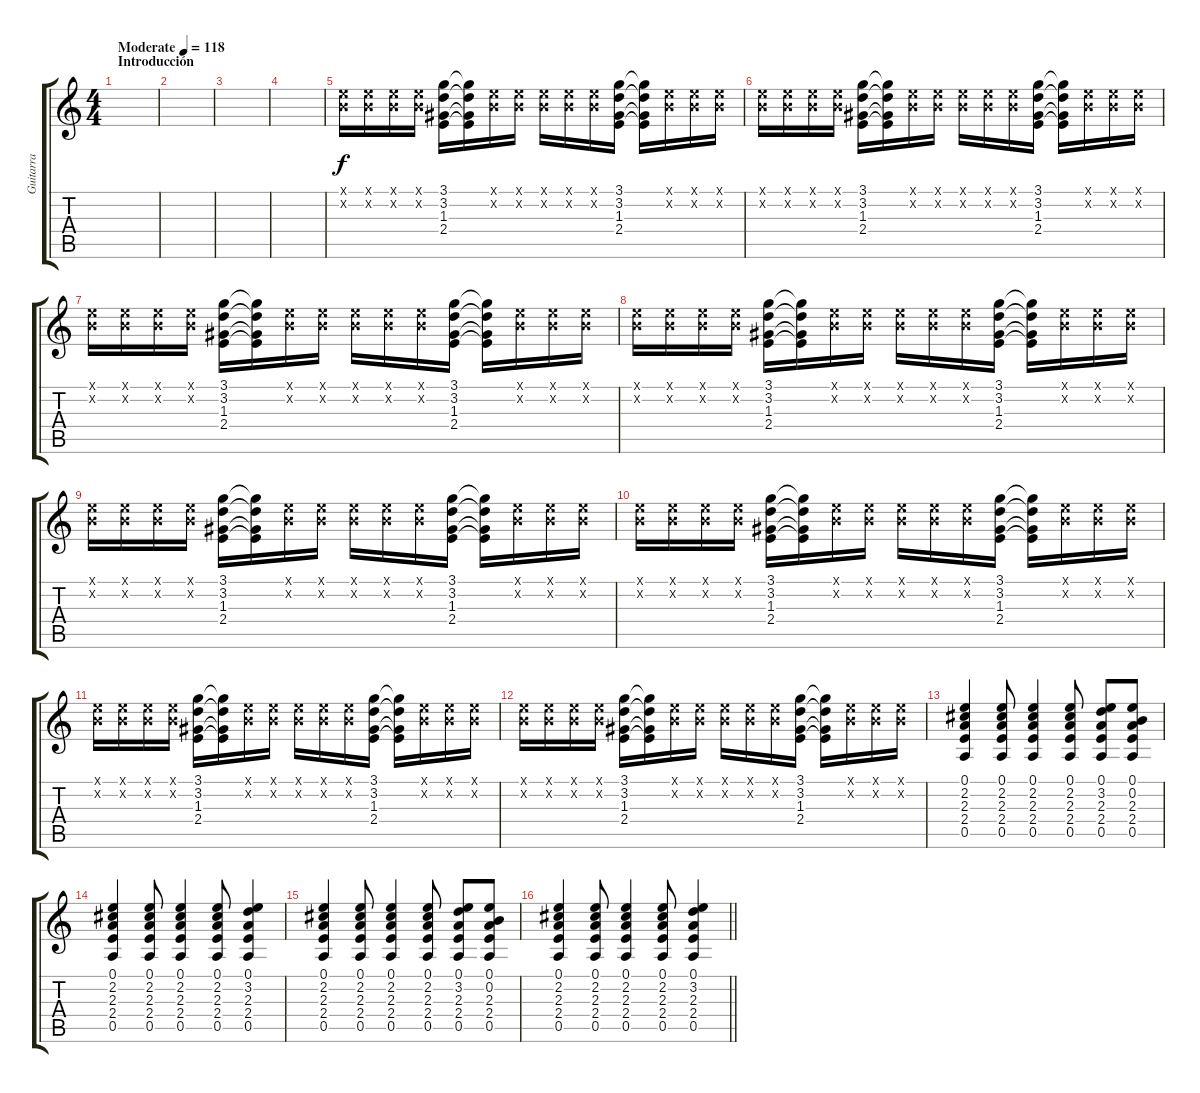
\track ("Guitarra" "Guitarra") {instrument electricguitarmuted}
\staff {score tabs}
\tuning (E4 B3 G3 D3 A2 E2) {hide}
\ts (4 4)
\section ("" "Introducción")
\tempo (118 "Moderate")
\clef g2
\ks c
|
|
|
|
(0.1{x} 0.2{x}).16 (0.1{x} 0.2{x}).16 (0.1{x} 0.2{x}).16 (0.1{x} 0.2{x}).16 (3.1 3.2 1.3 2.4).16 (3.1{t} 3.2{t} 1.3{t} 2.4{t}).16 (0.1{x} 0.2{x}).16 (0.1{x} 0.2{x}).16 (0.1{x} 0.2{x}).16 (0.1{x} 0.2{x}).16 (0.1{x} 0.2{x}).16 (3.1 3.2 1.3 2.4).16 (3.1{t} 3.2{t} 1.3{t} 2.4{t}).16 (0.1{x} 0.2{x}).16 (0.1{x} 0.2{x}).16 (0.1{x} 0.2{x}).16 |
(0.1{x} 0.2{x}).16 (0.1{x} 0.2{x}).16 (0.1{x} 0.2{x}).16 (0.1{x} 0.2{x}).16 (3.1 3.2 1.3 2.4).16 (3.1{t} 3.2{t} 1.3{t} 2.4{t}).16 (0.1{x} 0.2{x}).16 (0.1{x} 0.2{x}).16 (0.1{x} 0.2{x}).16 (0.1{x} 0.2{x}).16 (0.1{x} 0.2{x}).16 (3.1 3.2 1.3 2.4).16 (3.1{t} 3.2{t} 1.3{t} 2.4{t}).16 (0.1{x} 0.2{x}).16 (0.1{x} 0.2{x}).16 (0.1{x} 0.2{x}).16 |
(0.1{x} 0.2{x}).16 (0.1{x} 0.2{x}).16 (0.1{x} 0.2{x}).16 (0.1{x} 0.2{x}).16 (3.1 3.2 1.3 2.4).16 (3.1{t} 3.2{t} 1.3{t} 2.4{t}).16 (0.1{x} 0.2{x}).16 (0.1{x} 0.2{x}).16 (0.1{x} 0.2{x}).16 (0.1{x} 0.2{x}).16 (0.1{x} 0.2{x}).16 (3.1 3.2 1.3 2.4).16 (3.1{t} 3.2{t} 1.3{t} 2.4{t}).16 (0.1{x} 0.2{x}).16 (0.1{x} 0.2{x}).16 (0.1{x} 0.2{x}).16 |
(0.1{x} 0.2{x}).16 (0.1{x} 0.2{x}).16 (0.1{x} 0.2{x}).16 (0.1{x} 0.2{x}).16 (3.1 3.2 1.3 2.4).16 (3.1{t} 3.2{t} 1.3{t} 2.4{t}).16 (0.1{x} 0.2{x}).16 (0.1{x} 0.2{x}).16 (0.1{x} 0.2{x}).16 (0.1{x} 0.2{x}).16 (0.1{x} 0.2{x}).16 (3.1 3.2 1.3 2.4).16 (3.1{t} 3.2{t} 1.3{t} 2.4{t}).16 (0.1{x} 0.2{x}).16 (0.1{x} 0.2{x}).16 (0.1{x} 0.2{x}).16 |
(0.1{x} 0.2{x}).16 (0.1{x} 0.2{x}).16 (0.1{x} 0.2{x}).16 (0.1{x} 0.2{x}).16 (3.1 3.2 1.3 2.4).16 (3.1{t} 3.2{t} 1.3{t} 2.4{t}).16 (0.1{x} 0.2{x}).16 (0.1{x} 0.2{x}).16 (0.1{x} 0.2{x}).16 (0.1{x} 0.2{x}).16 (0.1{x} 0.2{x}).16 (3.1 3.2 1.3 2.4).16 (3.1{t} 3.2{t} 1.3{t} 2.4{t}).16 (0.1{x} 0.2{x}).16 (0.1{x} 0.2{x}).16 (0.1{x} 0.2{x}).16 |
(0.1{x} 0.2{x}).16 (0.1{x} 0.2{x}).16 (0.1{x} 0.2{x}).16 (0.1{x} 0.2{x}).16 (3.1 3.2 1.3 2.4).16 (3.1{t} 3.2{t} 1.3{t} 2.4{t}).16 (0.1{x} 0.2{x}).16 (0.1{x} 0.2{x}).16 (0.1{x} 0.2{x}).16 (0.1{x} 0.2{x}).16 (0.1{x} 0.2{x}).16 (3.1 3.2 1.3 2.4).16 (3.1{t} 3.2{t} 1.3{t} 2.4{t}).16 (0.1{x} 0.2{x}).16 (0.1{x} 0.2{x}).16 (0.1{x} 0.2{x}).16 |
(0.1{x} 0.2{x}).16 (0.1{x} 0.2{x}).16 (0.1{x} 0.2{x}).16 (0.1{x} 0.2{x}).16 (3.1 3.2 1.3 2.4).16 (3.1{t} 3.2{t} 1.3{t} 2.4{t}).16 (0.1{x} 0.2{x}).16 (0.1{x} 0.2{x}).16 (0.1{x} 0.2{x}).16 (0.1{x} 0.2{x}).16 (0.1{x} 0.2{x}).16 (3.1 3.2 1.3 2.4).16 (3.1{t} 3.2{t} 1.3{t} 2.4{t}).16 (0.1{x} 0.2{x}).16 (0.1{x} 0.2{x}).16 (0.1{x} 0.2{x}).16 |
(0.1{x} 0.2{x}).16 (0.1{x} 0.2{x}).16 (0.1{x} 0.2{x}).16 (0.1{x} 0.2{x}).16 (3.1 3.2 1.3 2.4).16 (3.1{t} 3.2{t} 1.3{t} 2.4{t}).16 (0.1{x} 0.2{x}).16 (0.1{x} 0.2{x}).16 (0.1{x} 0.2{x}).16 (0.1{x} 0.2{x}).16 (0.1{x} 0.2{x}).16 (3.1 3.2 1.3 2.4).16 (3.1{t} 3.2{t} 1.3{t} 2.4{t}).16 (0.1{x} 0.2{x}).16 (0.1{x} 0.2{x}).16 (0.1{x} 0.2{x}).16 |
(0.1 2.2 2.3 2.4 0.5).4{instrument acousticguitarsteel} (0.1 2.2 2.3 2.4 0.5).8 (0.1 2.2 2.3 2.4 0.5).4 (0.1 2.2 2.3 2.4 0.5).8 (0.1 3.2 2.3 2.4 0.5).8 (0.1 0.2 2.3 2.4 0.5).8 |
(0.1 2.2 2.3 2.4 0.5).4 (0.1 2.2 2.3 2.4 0.5).8 (0.1 2.2 2.3 2.4 0.5).4 (0.1 2.2 2.3 2.4 0.5).8 (0.1 3.2 2.3 2.4 0.5).4 |
(0.1 2.2 2.3 2.4 0.5).4 (0.1 2.2 2.3 2.4 0.5).8 (0.1 2.2 2.3 2.4 0.5).4 (0.1 2.2 2.3 2.4 0.5).8 (0.1 3.2 2.3 2.4 0.5).8 (0.1 0.2 2.3 2.4 0.5).8 |
\barLineRight lightlight
(0.1 2.2 2.3 2.4 0.5).4 (0.1 2.2 2.3 2.4 0.5).8 (0.1 2.2 2.3 2.4 0.5).4 (0.1 2.2 2.3 2.4 0.5).8 (0.1 3.2 2.3 2.4 0.5).4
